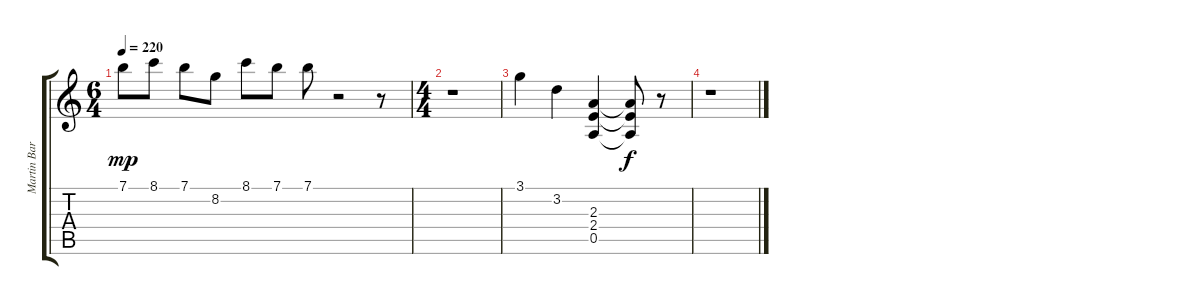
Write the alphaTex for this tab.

\track ("Martin Barre (Add. Guitar)" "Martin Bar") {instrument overdrivenguitar}
\staff {score tabs}
\tuning (E4 B3 G3 D3 A2 E2) {hide}
\ts (6 4)
\tempo 220
\clef g2
\ks c
7.1.8{dy mp} 8.1.8 7.1.8 8.2.8 8.1.8 7.1.8 7.1.8 r.2 r.8 |
\ts (4 4)
r.1 |
3.1.4 3.2.4 (2.3 2.4 0.5).4 (2.3{t} 2.4{t} 0.5{t}).8{dy f} r.8 |
r.1
